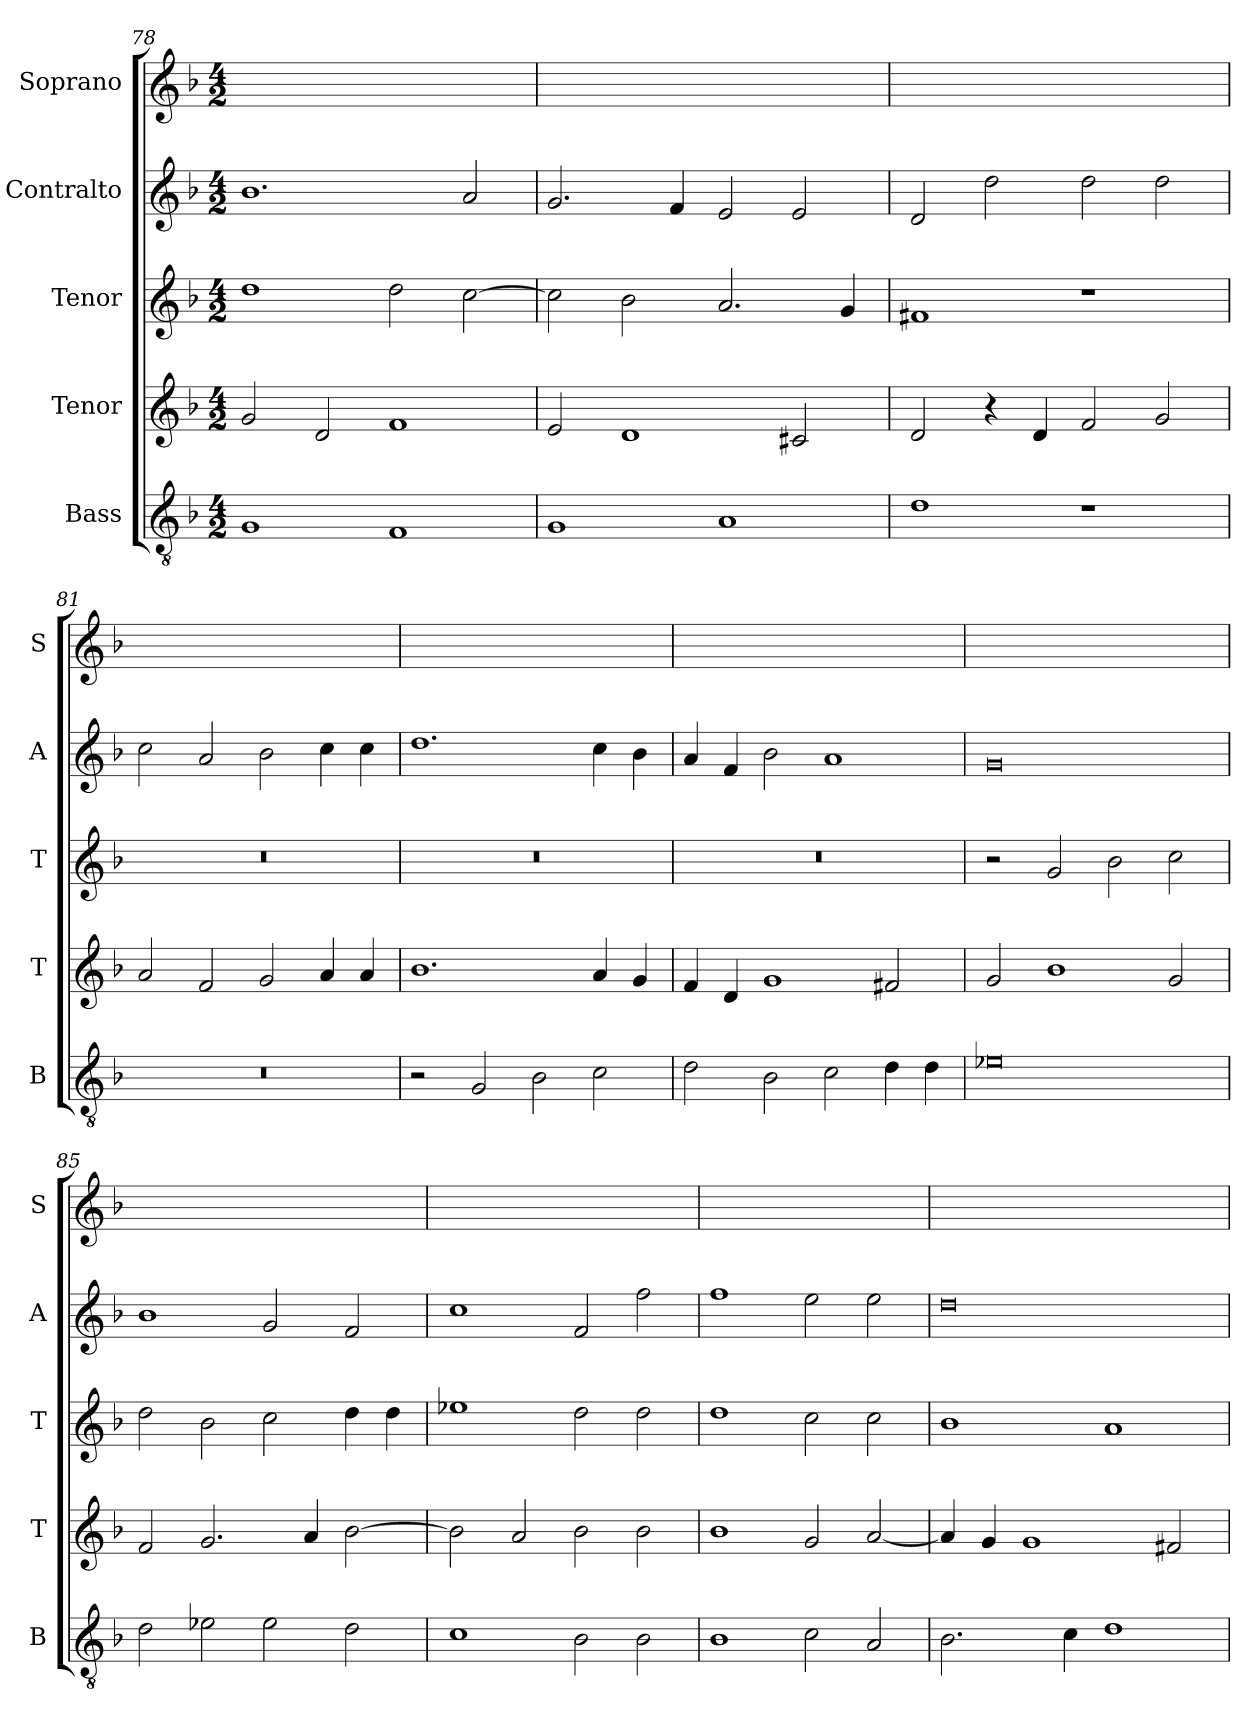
**kern	**kern	**kern	**kern	**kern
*part5	*part4	*part3	*part2	*part1
*staff5	*staff4	*staff3	*staff2	*staff1
*I"Bass	*I"Tenor	*I"Tenor	*I"Contralto	*I"Soprano
*I'B	*I'T	*I'T	*I'A	*I'S
*clefGv2	*clefG2	*clefG2	*clefG2	*clefG2
*k[b-]	*k[b-]	*k[b-]	*k[b-]	*k[b-]
*G:dor	*G:dor	*G:dor	*G:dor	*G:dor
*M4/2	*M4/2	*M4/2	*M4/2	*M4/2
=78	=78	=78	=78	=78
1G	2g	1dd	1.b-	0ryy
.	2d	.	.	.
1F	1f	2dd	.	.
.	.	[2cc	2a	.
=79	=79	=79	=79	=79
1G	2e	2cc]	2.g	0ryy
.	1d	2b-	.	.
.	.	.	4f	.
1A	.	2.a	2e	.
.	2c#X	.	2e	.
.	.	4g	.	.
=80	=80	=80	=80	=80
1d	2d	1f#X	2d	0ryy
.	4r	.	2dd	.
.	4d	.	.	.
1r	2f	1r	2dd	.
.	2g	.	2dd	.
=81	=81	=81	=81	=81
0r	2a	0r	2cc	0ryy
.	2f	.	2a	.
.	2g	.	2b-	.
.	4a	.	4cc	.
.	4a	.	4cc	.
=82	=82	=82	=82	=82
2r	1.b-	0r	1.dd	0ryy
2G	.	.	.	.
2B-	.	.	.	.
2c	4a	.	4cc	.
.	4g	.	4b-	.
=83	=83	=83	=83	=83
2d	4f	0r	4a	0ryy
.	4d	.	4f	.
2B-	1g	.	2b-	.
2c	.	.	1a	.
4d	2f#X	.	.	.
4d	.	.	.	.
=84	=84	=84	=84	=84
0e-X	2g	2r	0g	0ryy
.	1b-	2g	.	.
.	.	2b-	.	.
.	2g	2cc	.	.
=85	=85	=85	=85	=85
2d	2f	2dd	1b-	0ryy
2e-X	2.g	2b-	.	.
2e-	.	2cc	2g	.
.	4a	.	.	.
2d	[2b-	4dd	2f	.
.	.	4dd	.	.
=86	=86	=86	=86	=86
1c	2b-]	1ee-X	1cc	0ryy
.	2a	.	.	.
2B-	2b-	2dd	2f	.
2B-	2b-	2dd	2ff	.
=87	=87	=87	=87	=87
1B-	1b-	1dd	1ff	0ryy
2c	2g	2cc	2ee	.
2A	[2a	2cc	2ee	.
=88	=88	=88	=88	=88
2.B-	4a]	1b-	0dd	0ryy
.	4g	.	.	.
.	1g	.	.	.
4c	.	.	.	.
1d	.	1a	.	.
.	2f#X	.	.	.
=	=	=	=	=
*-	*-	*-	*-	*-
